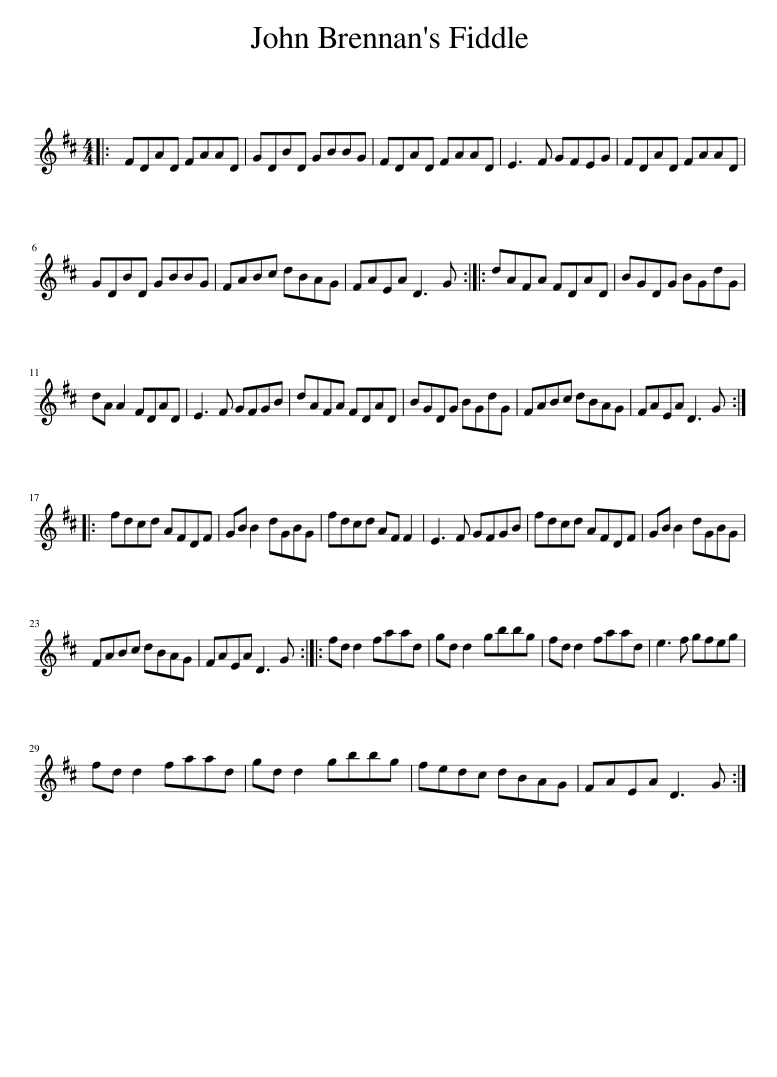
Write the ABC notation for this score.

X:1
L:1/8
M:4/4
I:linebreak $
K:D
V:1 treble
V:1
|: FDAD FAAD | GDBD GBBG | FDAD FAAD | E3 F GFEG | FDAD FAAD |$ %5
 GDBD GBBG | FABc dBAG | FAEA D3 G :: dAFA FDAD | BGDG BGdG |$ %10
 dA A2 FDAD | E3 F GFGB | dAFA FDAD | BGDG BGdG | FABc dBAG | %15
 FAEA D3 G ::$ fdcd AFDF | GB B2 dGBG | fdcd AF F2 | E3 F GFGB | %20
 fdcd AFDF | GB B2 dGBG |$ FABc dBAG | FAEA D3 G :: fd d2 faad | %25
 gd d2 gbbg | fd d2 faad | e3 f gfeg |$ fd d2 faad | gd d2 gbbg | %30
 fedc dBAG | FAEA D3 G :| %32
